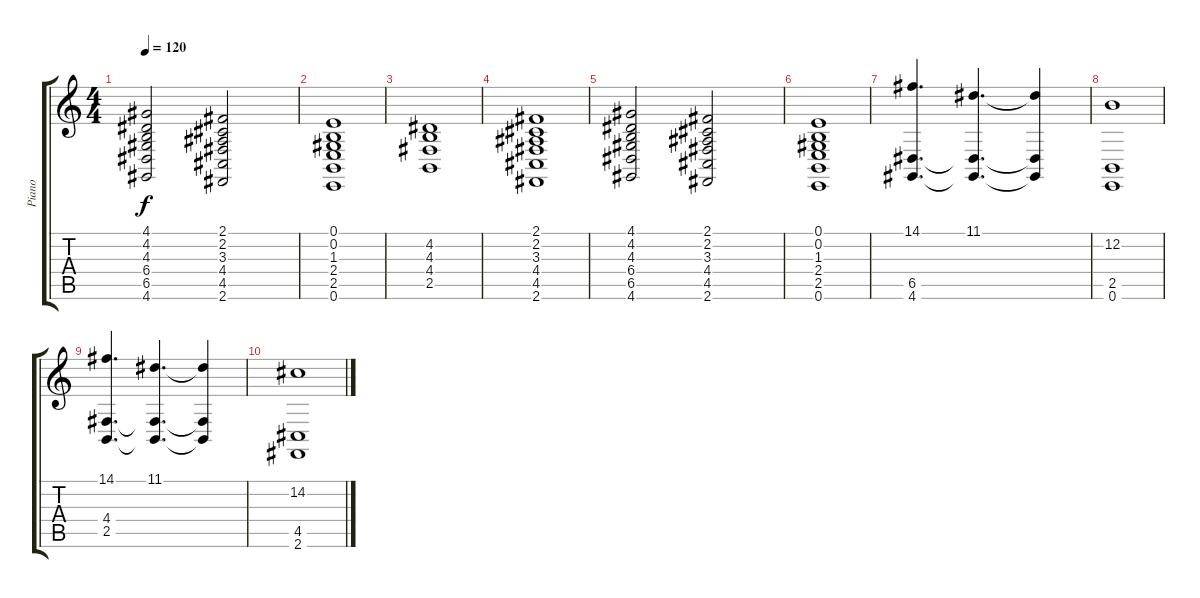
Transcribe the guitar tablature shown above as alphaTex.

\track ("Piano" "Piano") {instrument brightacousticpiano}
\staff {score tabs}
\tuning (E4 B3 G3 D3 A2 E2) {hide}
\ts (4 4)
\tempo 120
\clef g2
\ks c
(4.1 4.2 4.3 6.4 6.5 4.6).2{dy f} (2.1 2.2 3.3 4.4 4.5 2.6).2 |
(0.1 0.2 1.3 2.4 2.5 0.6).1 |
(4.2 4.3 4.4 2.5).1 |
(2.1 2.2 3.3 4.4 4.5 2.6).1 |
(4.1 4.2 4.3 6.4 6.5 4.6).2 (2.1 2.2 3.3 4.4 4.5 2.6).2 |
(0.1 0.2 1.3 2.4 2.5 0.6).1 |
(14.1 6.5 4.6).4{d} (11.1 6.5{t} 4.6{t}).4{d} (11.1{t} 6.5{t} 4.6{t}).4 |
(12.2 2.5 0.6).1 |
(14.1 4.4 2.5).4{d} (11.1 4.4{t} 2.5{t}).4{d} (11.1{t} 4.4{t} 2.5{t}).4 |
(14.2 4.5 2.6).1
